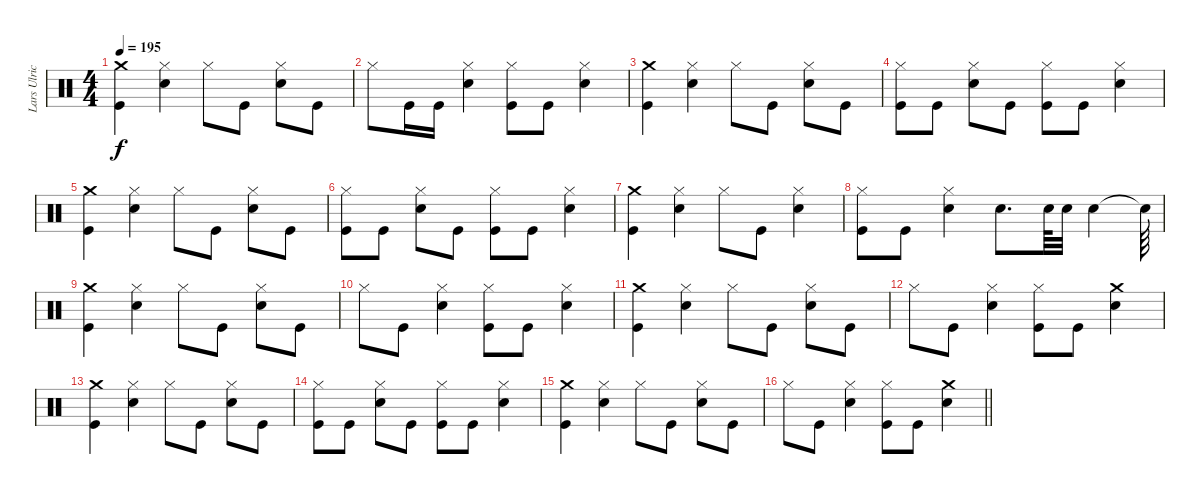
\track ("Lars Ulrich" "Lars Ulric") {instrument percussion}
\staff {score}
\articulation defaults
\ts (4 4)
\tempo 195
\clef neutral
\ks c
("Kick (hit)" "Crash medium (hit)").4{dy f} ("Hi-Hat (closed)" "Snare (hit) 2").4 "Hi-Hat (closed)".8 "Kick (hit)".8 ("Snare (hit) 2" "Hi-Hat (closed)").8 "Kick (hit)".8 |
"Hi-Hat (closed)".8 "Kick (hit)".16 "Kick (hit)".16 ("Snare (hit) 2" "Hi-Hat (closed)").4 ("Hi-Hat (closed)" "Kick (hit)").8 "Kick (hit)".8 ("Snare (hit) 2" "Hi-Hat (closed)").4 |
("Kick (hit)" "Crash medium (hit)").4 ("Hi-Hat (closed)" "Snare (hit) 2").4 "Hi-Hat (closed)".8 "Kick (hit)".8 ("Snare (hit) 2" "Hi-Hat (closed)").8 "Kick (hit)".8 |
("Hi-Hat (closed)" "Kick (hit)").8 "Kick (hit)".8 ("Snare (hit) 2" "Hi-Hat (closed)").8 "Kick (hit)".8 ("Hi-Hat (closed)" "Kick (hit)").8 "Kick (hit)".8 ("Snare (hit) 2" "Hi-Hat (closed)").4 |
("Kick (hit)" "Crash medium (hit)").4 ("Hi-Hat (closed)" "Snare (hit) 2").4 "Hi-Hat (closed)".8 "Kick (hit)".8 ("Snare (hit) 2" "Hi-Hat (closed)").8 "Kick (hit)".8 |
("Hi-Hat (closed)" "Kick (hit)").8 "Kick (hit)".8 ("Snare (hit) 2" "Hi-Hat (closed)").8 "Kick (hit)".8 ("Hi-Hat (closed)" "Kick (hit)").8 "Kick (hit)".8 ("Snare (hit) 2" "Hi-Hat (closed)").4 |
("Kick (hit)" "Crash medium (hit)").4 ("Snare (hit) 2" "Hi-Hat (closed)").4 "Hi-Hat (closed)".8 "Kick (hit)".8 ("Snare (hit) 2" "Hi-Hat (closed)").4 |
("Hi-Hat (closed)" "Kick (hit)").8 "Kick (hit)".8 ("Snare (hit) 2" "Hi-Hat (closed)").4 "Snare (hit) 2".8{d} "Snare (hit) 2".64 "Snare (hit) 2".32 "Snare (hit) 2".4 "Snare (hit)"{t}.64 |
("Kick (hit)" "Crash medium (hit)").4 ("Hi-Hat (closed)" "Snare (hit) 2").4 "Hi-Hat (closed)".8 "Kick (hit)".8 ("Snare (hit) 2" "Hi-Hat (closed)").8 "Kick (hit)".8 |
"Hi-Hat (closed)".8 "Kick (hit)".8 ("Snare (hit) 2" "Hi-Hat (closed)").4 ("Hi-Hat (closed)" "Kick (hit)").8 "Kick (hit)".8 ("Snare (hit) 2" "Hi-Hat (closed)").4 |
("Kick (hit)" "Crash medium (hit)").4 ("Hi-Hat (closed)" "Snare (hit) 2").4 "Hi-Hat (closed)".8 "Kick (hit)".8 ("Snare (hit) 2" "Hi-Hat (closed)").8 "Kick (hit)".8 |
"Hi-Hat (closed)".8 "Kick (hit)".8 ("Snare (hit) 2" "Hi-Hat (closed)").4 ("Hi-Hat (closed)" "Kick (hit)").8 "Kick (hit)".8 ("Crash medium (hit)" "Snare (hit) 2").4 |
("Kick (hit)" "Crash medium (hit)").4 ("Hi-Hat (closed)" "Snare (hit) 2").4 "Hi-Hat (closed)".8 "Kick (hit)".8 ("Snare (hit) 2" "Hi-Hat (closed)").8 "Kick (hit)".8 |
("Hi-Hat (closed)" "Kick (hit)").8 "Kick (hit)".8 ("Snare (hit) 2" "Hi-Hat (closed)").8 "Kick (hit)".8 ("Hi-Hat (closed)" "Kick (hit)").8 "Kick (hit)".8 ("Snare (hit) 2" "Hi-Hat (closed)").4 |
("Kick (hit)" "Crash medium (hit)").4 ("Hi-Hat (closed)" "Snare (hit) 2").4 "Hi-Hat (closed)".8 "Kick (hit)".8 ("Snare (hit) 2" "Hi-Hat (closed)").8 "Kick (hit)".8 |
\barLineRight lightlight "Hi-Hat (closed)".8 "Kick (hit)".8
("Snare (hit) 2" "Hi-Hat (closed)").4 ("Hi-Hat (closed)" "Kick (hit)").8 "Kick (hit)".8 ("Crash medium (hit)" "Snare (hit) 2").4
